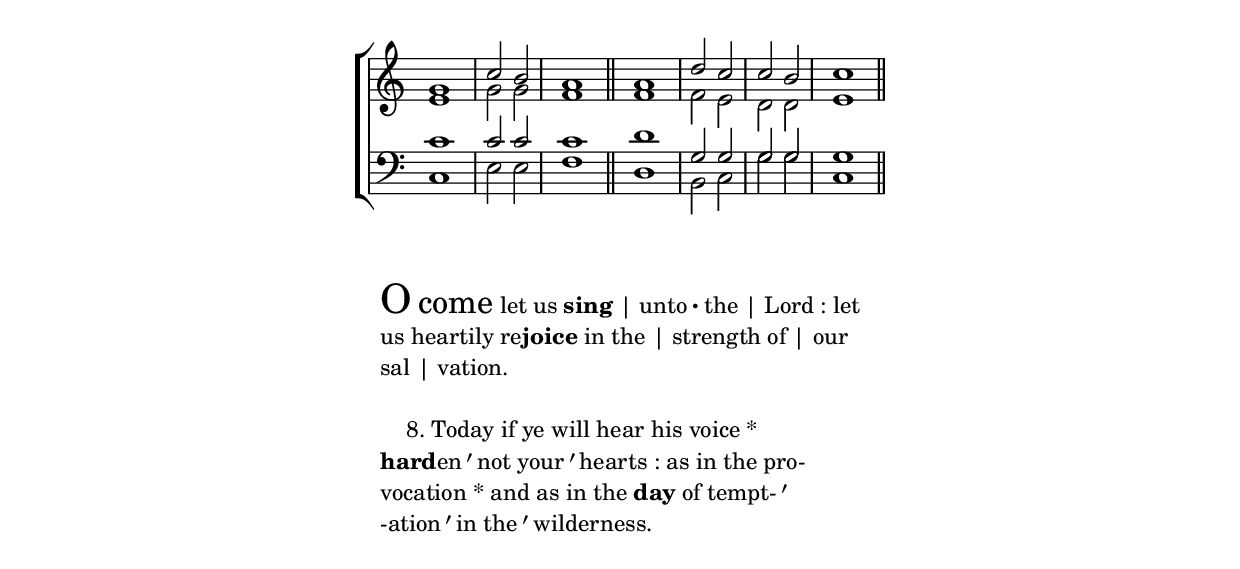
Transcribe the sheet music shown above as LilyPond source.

%% DO NOT EDIT this file manually; it is automatically
%% generated from LSR http://lsr.di.unimi.it
%% Make any changes in LSR itself, or in Documentation/snippets/new/ ,
%% and then run scripts/auxiliar/makelsr.py
%%
%% This file is in the public domain.
\version "2.18.0"

\header {
  lsrtags = "template, vocal-music"

  texidoc = "
This template shows one way of setting out an Anglican psalm chant. It
also shows how the verses may be added as stand-alone text under the
music.  The two verses are coded in different styles to demonstrate
more possibilities.

"
  doctitle = "Anglican psalm template"
} % begin verbatim

SopranoMusic = \relative g' {
  g1 | c2 b | a1 | \bar "||"
  a1 | d2 c | c b | c1 | \bar "||"
}

AltoMusic = \relative c' {
  e1 | g2 g | f1 |
  f1 | f2 e | d d | e1 |
}

TenorMusic = \relative a {
  c1 | c2 c | c1 |
  d1 | g,2 g | g g | g1 |
}

BassMusic =  \relative c {
  c1 | e2 e | f1 |
  d1 | b2 c | g' g | c,1 |
}

global = {
  \time 2/2
}

dot = \markup {
  \raise #0.7 \musicglyph #"dots.dot"
}

tick = \markup {
  \raise #1 \fontsize #-5 \musicglyph #"scripts.rvarcomma"
}

% Use markup to center the chant on the page
\markup {
  \fill-line {
    \score {  % centered
      <<
        \new ChoirStaff <<
          \new Staff <<
            \global
            \clef "treble"
            \new Voice = "Soprano" <<
              \voiceOne
              \SopranoMusic
            >>
            \new Voice = "Alto" <<
              \voiceTwo
              \AltoMusic
            >>
          >>
          \new Staff <<
            \clef "bass"
            \global
            \new Voice = "Tenor" <<
              \voiceOne
              \TenorMusic
            >>
            \new Voice = "Bass" <<
              \voiceTwo
              \BassMusic
            >>
          >>
        >>
      >>
      \layout {
        \context {
          \Score
          \override SpacingSpanner.base-shortest-duration = #(ly:make-moment 1/2)
        }
        \context {
          \Staff
          \remove "Time_signature_engraver"
        }
      }
    }  % End score
  }
}  % End markup

\markup {
  \fill-line {
    \column {
      \left-align {
        \null \null \null
        \line {
          \fontsize #5 O
          \fontsize #3 come
          let us \bold sing | unto \dot the | Lord : let
        }
        \line {
          us heartily
          \concat { re \bold joice }
          in the | strength of | our
        }
        \line {
          sal | vation.
        }
        \null
        \line {
          \hspace #2.5 8. Today if ye will hear his voice *
        }
        \line {
          \concat { \bold hard en }
          \tick not your \tick hearts : as in the pro-
        }
        \line {
          vocation * and as in the \bold day of tempt- \tick
        }
        \line {
          -ation \tick in the \tick wilderness.
        }
      }
    }
  }
}
